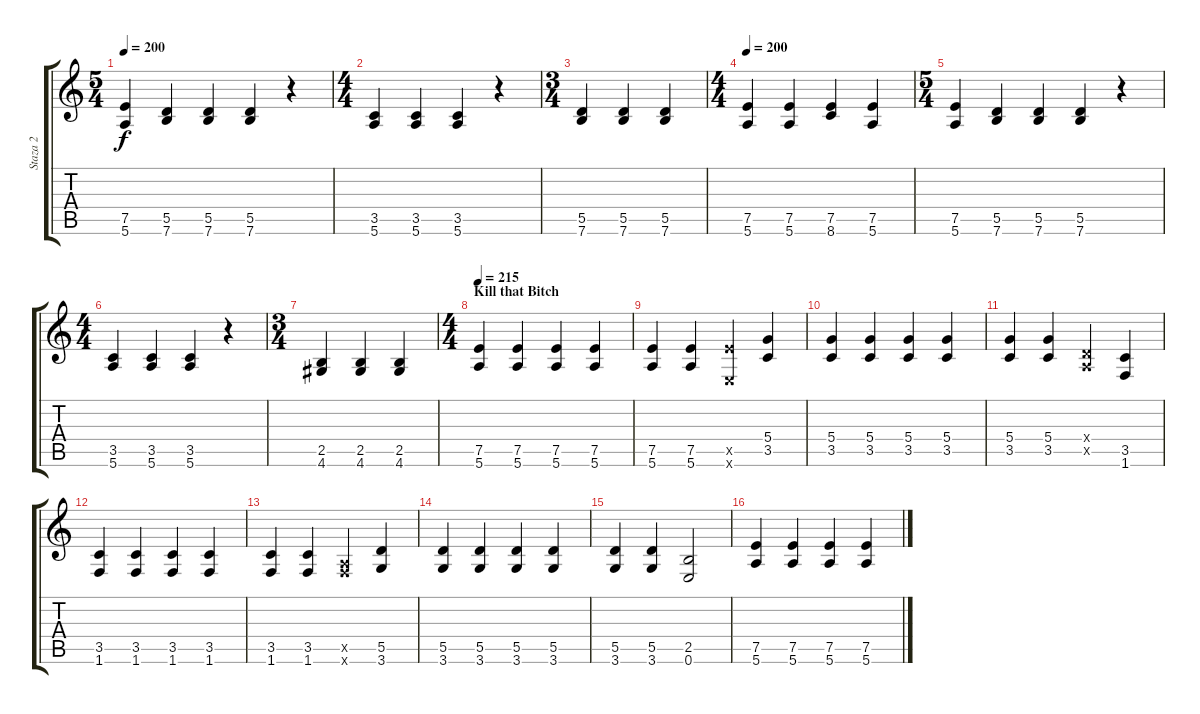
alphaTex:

\track ("Staza 2" "Staza 2") {instrument distortionguitar}
\staff {score tabs}
\tuning (E4 B3 G3 D3 A2 E2) {hide}
\ts (5 4)
\tempo 200
\clef g2
\ks c
(7.5 5.6).4{dy f} (5.5 7.6).4 (5.5 7.6).4 (5.5 7.6).4 r.4 |
\ts (4 4)
(3.5 5.6).4 (3.5 5.6).4 (3.5 5.6).4 r.4 |
\ts (3 4)
(5.5 7.6).4 (5.5 7.6).4 (5.5 7.6).4 |
\ts (4 4)
\tempo 200
(7.5 5.6).4 (7.5 5.6).4 (7.5 8.6).4 (7.5 5.6).4 |
\ts (5 4)
(7.5 5.6).4 (5.5 7.6).4 (5.5 7.6).4 (5.5 7.6).4 r.4 |
\ts (4 4)
(3.5 5.6).4 (3.5 5.6).4 (3.5 5.6).4 r.4 |
\ts (3 4)
(2.5 4.6).4 (2.5 4.6).4 (2.5 4.6).4 |
\ts (4 4)
\section ("" "Kill that Bitch")
\tempo 215
(7.5 5.6).4 (7.5 5.6).4 (7.5 5.6).4 (7.5 5.6).4 |
(7.5 5.6).4 (7.5 5.6).4 (7.5{x} 0.6{x}).4 (5.4 3.5).4 |
(5.4 3.5).4 (5.4 3.5).4 (5.4 3.5).4 (5.4 3.5).4 |
(5.4 3.5).4 (5.4 3.5).4 (0.4{x} 0.5{x}).4 (3.5 1.6).4 |
(3.5 1.6).4 (3.5 1.6).4 (3.5 1.6).4 (3.5 1.6).4 |
(3.5 1.6).4 (3.5 1.6).4 (0.5{x} 1.6{x}).4 (5.5 3.6).4 |
(5.5 3.6).4 (5.5 3.6).4 (5.5 3.6).4 (5.5 3.6).4 |
(5.5 3.6).4 (5.5 3.6).4 (2.5 0.6).2 |
(7.5 5.6).4 (7.5 5.6).4 (7.5 5.6).4 (7.5 5.6).4
